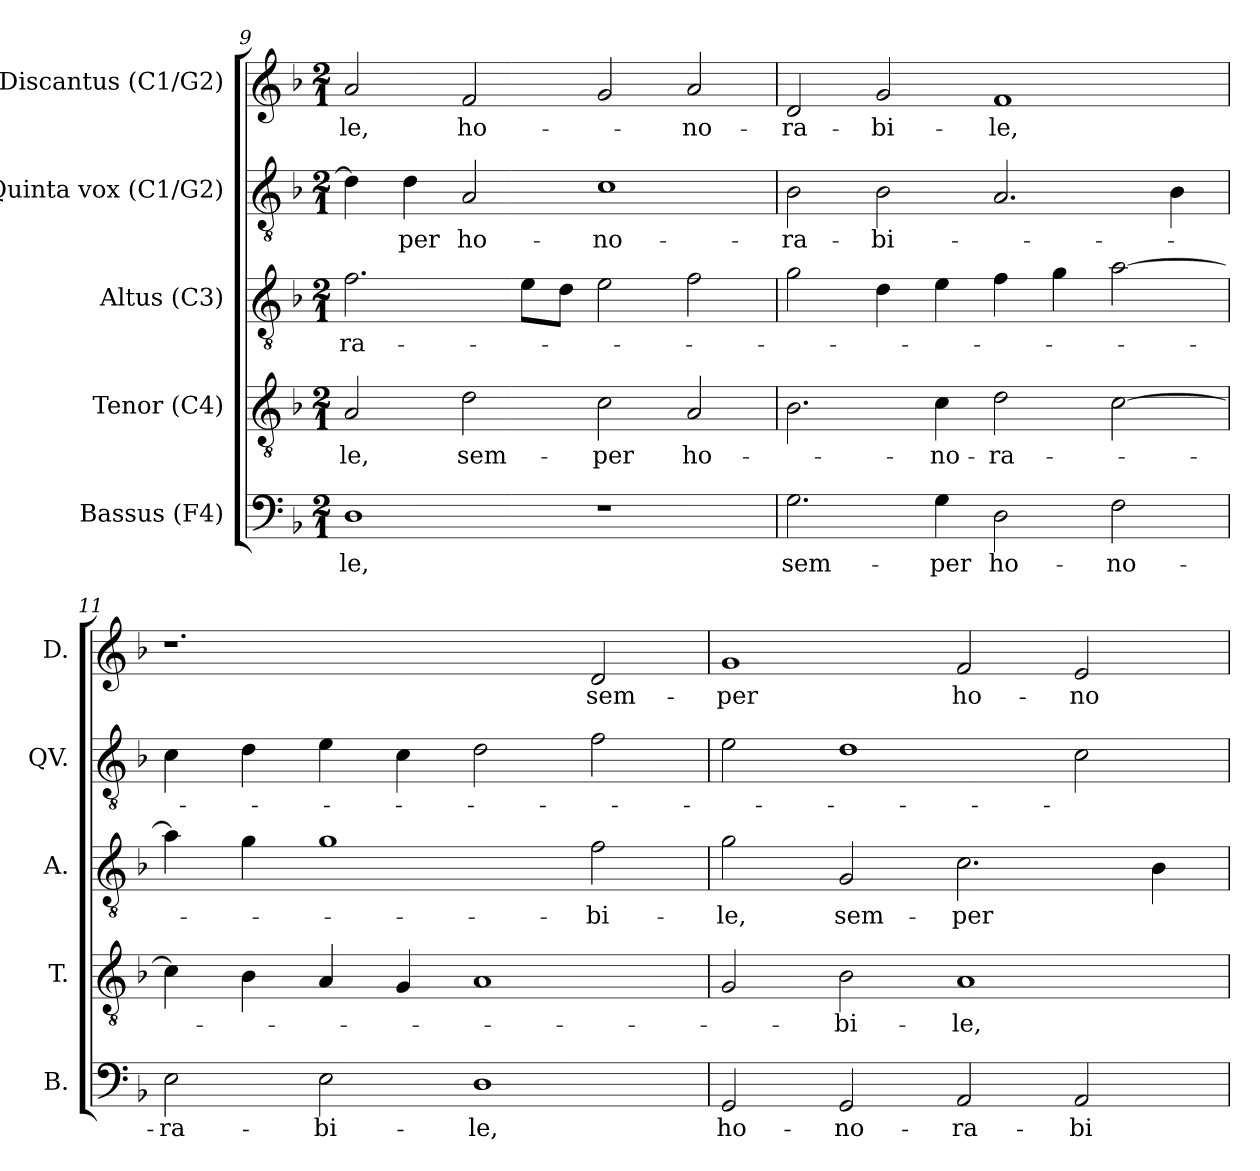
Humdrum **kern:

**kern	**text	**kern	**text	**kern	**text	**kern	**text	**kern	**text
*part5	*part5	*part4	*part4	*part3	*part3	*part2	*part2	*part1	*part1
*staff5	*staff5	*staff4	*staff4	*staff3	*staff3	*staff2	*staff2	*staff1	*staff1
*I"Bassus (F4)	*	*I"Tenor (C4)	*	*I"Altus (C3)	*	*I"Quinta vox (C1/G2)	*	*I"Discantus (C1/G2)	*
*I'B.	*	*I'T.	*	*I'A.	*	*I'QV.	*	*I'D.	*
*clefF4	*	*clefGv2	*	*clefGv2	*	*clefGv2	*	*clefG2	*
*	*	*ITrd7c12	*	*ITrd7c12	*	*	*	*	*
*k[b-]	*	*k[b-]	*	*k[b-]	*	*k[b-]	*	*k[b-]	*
*F:	*	*F:	*	*F:	*	*F:	*	*F:	*
*M2/1	*	*M2/1	*	*M2/1	*	*M2/1	*	*M2/1	*
=9	=9	=9	=9	=9	=9	=9	=9	=9	=9
!	!LO:LY:b:color=#000000	!	!	!	!	!	!	!	!
!	!	!	!LO:LY:b:color=#000000	!	!	!	!	!	!
!	!	!	!	!	!LO:LY:b:color=#000000	!	!	!	!
!	!	!	!	!	!	!	!	!	!LO:LY:b:color=#000000
1Di	-le,	2AAi/	-le,	2.Fi\	-ra-	4di\]	.	2ai/	-le,
!	!	!	!	!	!	!	!LO:LY:b:color=#000000	!	!
.	.	.	.	.	.	4di\	-per	.	.
!	!	!	!LO:LY:b:color=#000000	!	!	!	!	!	!
!	!	!	!	!	!	!	!LO:LY:b:color=#000000	!	!
!	!	!	!	!	!	!	!	!	!LO:LY:b:color=#000000
.	.	2Di\	sem-	.	.	2Ai/	ho-	2fi/	ho-
.	.	.	.	8Ei\L	.	.	.	.	.
.	.	.	.	8Di\J	.	.	.	.	.
!	!	!	!LO:LY:b:color=#000000	!	!	!	!	!	!
!	!	!	!	!	!	!	!LO:LY:b:color=#000000	!	!
1r	.	2Ci\	-per	2Ei\	.	1ci	-no-	2gi/	.
!	!	!	!LO:LY:b:color=#000000	!	!	!	!	!	!
!	!	!	!	!	!	!	!	!	!LO:LY:b:color=#000000
.	.	2AAi/	ho-	2Fi\	.	.	.	2ai/	-no-
=10	=10	=10	=10	=10	=10	=10	=10	=10	=10
!	!LO:LY:b:color=#000000	!	!	!	!	!	!	!	!
!	!	!	!	!	!	!	!LO:LY:b:color=#000000	!	!
!	!	!	!	!	!	!	!	!	!LO:LY:b:color=#000000
2.Gi\	sem-	2.BB-i\	.	2Gi\	.	2B-i\	-ra-	2di/	-ra-
!	!	!	!	!	!	!	!LO:LY:b:color=#000000	!	!
!	!	!	!	!	!	!	!	!	!LO:LY:b:color=#000000
.	.	.	.	4Di\	.	2B-i\	-bi-	2gi/	-bi-
!	!LO:LY:b:color=#000000	!	!	!	!	!	!	!	!
!	!	!	!LO:LY:b:color=#000000	!	!	!	!	!	!
4Gi\	-per	4Ci\	-no-	4Ei\	.	.	.	.	.
!	!LO:LY:b:color=#000000	!	!	!	!	!	!	!	!
!	!	!	!LO:LY:b:color=#000000	!	!	!	!	!	!
!	!	!	!	!	!	!	!	!	!LO:LY:b:color=#000000
2Di\	ho-	2Di\	-ra-	4Fi\	.	2.Ai/	.	1fi	-le,
.	.	.	.	4Gi\	.	.	.	.	.
!	!LO:LY:b:color=#000000	!	!	!	!	!	!	!	!
2Fi\	-no-	[2Ci\	.	[2Ai\	.	.	.	.	.
.	.	.	.	.	.	4B-i\	.	.	.
=11	=11	=11	=11	=11	=11	=11	=11	=11	=11
!	!LO:LY:b:color=#000000	!	!	!	!	!	!	!	!
2Ei\	-ra-	4Ci\]	.	4Ai\]	.	4ci\	.	1.r	.
.	.	4BB-i\	.	4Gi\	.	4di\	.	.	.
!	!LO:LY:b:color=#000000	!	!	!	!	!	!	!	!
2Ei\	-bi-	4AAi/	.	1Gi	.	4ei\	.	.	.
.	.	4GGi/	.	.	.	4ci\	.	.	.
!	!LO:LY:b:color=#000000	!	!	!	!	!	!	!	!
1Di	-le,	1AAi	.	.	.	2di\	.	.	.
!	!	!	!	!	!LO:LY:b:color=#000000	!	!	!	!
!	!	!	!	!	!	!	!	!	!LO:LY:b:color=#000000
.	.	.	.	2Fi\	-bi-	2fi\	.	2di/	sem-
!!LO:PB:g=z
=12	=12	=12	=12	=12	=12	=12	=12	=12	=12
!	!LO:LY:b:color=#000000	!	!	!	!	!	!	!	!
!	!	!	!	!	!LO:LY:b:color=#000000	!	!	!	!
!	!	!	!	!	!	!	!	!	!LO:LY:b:color=#000000
2GGi/	ho-	2GGi/	.	2Gi\	-le,	2ei\	.	1gi	-per
!	!LO:LY:b:color=#000000	!	!	!	!	!	!	!	!
!	!	!	!LO:LY:b:color=#000000	!	!	!	!	!	!
!	!	!	!	!	!LO:LY:b:color=#000000	!	!	!	!
2GGi/	-no-	2BB-i\	-bi-	2GGi/	sem-	1di	.	.	.
!	!LO:LY:b:color=#000000	!	!	!	!	!	!	!	!
!	!	!	!LO:LY:b:color=#000000	!	!	!	!	!	!
!	!	!	!	!	!LO:LY:b:color=#000000	!	!	!	!
!	!	!	!	!	!	!	!	!	!LO:LY:b:color=#000000
2AAi/	-ra-	1AAi	-le,	2.Ci\	-per	.	.	2fi/	ho-
!	!LO:LY:b:color=#000000	!	!	!	!	!	!	!	!
!	!	!	!	!	!	!	!	!	!LO:LY:b:color=#000000
2AAi/	-bi-	.	.	.	.	2ci\	.	2ei/	-no-
.	.	.	.	4BB-i\	.	.	.	.	.
=	=	=	=	=	=	=	=	=	=
*-	*-	*-	*-	*-	*-	*-	*-	*-	*-
